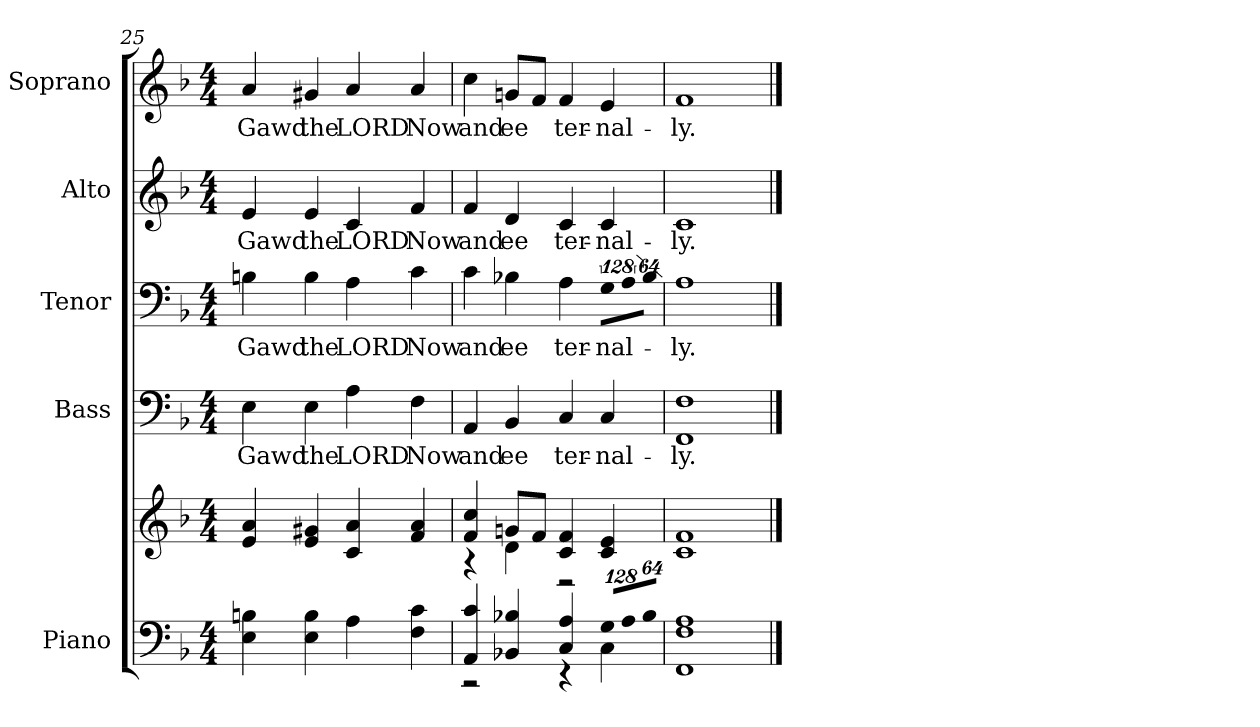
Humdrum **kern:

**kern	**kern	**kern	**text	**kern	**text	**kern	**text	**kern	**text
*part5	*part5	*part4	*part4	*part3	*part3	*part2	*part2	*part1	*part1
*staff6	*staff5	*staff4	*staff4	*staff3	*staff3	*staff2	*staff2	*staff1	*staff1
*I"Piano	*	*I"Bass	*	*I"Tenor	*	*I"Alto	*	*I"Soprano	*
*I'Pno.	*	*I'B.	*	*I'T.	*	*I'A.	*	*I'S.	*
!!LO:PB:g=z
*clefF4	*clefG2	*clefF4	*	*clefF4	*	*clefG2	*	*clefG2	*
*k[b-]	*k[b-]	*k[b-]	*	*k[b-]	*	*k[b-]	*	*k[b-]	*
*F:	*F:	*F:	*	*F:	*	*F:	*	*F:	*
*M4/4	*M4/4	*M4/4	*	*M4/4	*	*M4/4	*	*M4/4	*
=25	=25	=25	=25	=25	=25	=25	=25	=25	=25
!	!	!	!LO:LY:b:color=#000000	!	!	!	!	!	!
!	!	!	!	!	!LO:LY:b:color=#000000	!	!	!	!
!	!	!	!	!	!	!	!LO:LY:b:color=#000000	!	!
!	!	!	!	!	!	!	!	!	!LO:LY:b:color=#000000
4Ei\ 4Bni	4ei/ 4ai	4Ei\	Gawd	4Bni\	Gawd	4ei/	Gawd	4ai/	Gawd
!	!	!	!LO:LY:b:color=#000000	!	!	!	!	!	!
!	!	!	!	!	!LO:LY:b:color=#000000	!	!	!	!
!	!	!	!	!	!	!	!LO:LY:b:color=#000000	!	!
!	!	!	!	!	!	!	!	!	!LO:LY:b:color=#000000
4Ei\ 4Bi	4ei/ 4g#Xi	4Ei\	the	4Bi\	the	4ei/	the	4g#Xi/	the
!	!	!	!LO:LY:b:color=#000000	!	!	!	!	!	!
!	!	!	!	!	!LO:LY:b:color=#000000	!	!	!	!
!	!	!	!	!	!	!	!LO:LY:b:color=#000000	!	!
!	!	!	!	!	!	!	!	!	!LO:LY:b:color=#000000
4Ai\	4ci/ 4ai	4Ai\	LORD	4Ai\	LORD	4ci/	LORD	4ai/	LORD
!	!	!	!LO:LY:b:color=#000000	!	!	!	!	!	!
!	!	!	!	!	!LO:LY:b:color=#000000	!	!	!	!
!	!	!	!	!	!	!	!LO:LY:b:color=#000000	!	!
!	!	!	!	!	!	!	!	!	!LO:LY:b:color=#000000
4Fi\ 4ci	4fi/ 4ai	4Fi\	Now	4ci\	Now	4fi/	Now	4ai/	Now
=26	=26	=26	=26	=26	=26	=26	=26	=26	=26
*^	*^	*	*	*	*	*	*	*	*
!	!	!	!	!	!LO:LY:b:color=#000000	!	!	!	!	!	!
!	!	!	!	!	!	!	!LO:LY:b:color=#000000	!	!	!	!
!	!	!	!	!	!	!	!	!	!LO:LY:b:color=#000000	!	!
!	!	!	!	!	!	!	!	!	!	!	!LO:LY:b:color=#000000
4AAi/ 4ci	2r	4fi/ 4cci	4r	4AAi/	and	4ci\	and	4fi/	and	4cci\	and
!	!	!	!	!	!LO:LY:b:color=#000000	!	!	!	!	!	!
!	!	!	!	!	!	!	!LO:LY:b:color=#000000	!	!	!	!
!	!	!	!	!	!	!	!	!	!LO:LY:b:color=#000000	!	!
!	!	!	!	!	!	!	!	!	!	!	!LO:LY:b:color=#000000
4BB-Xi/ 4B-Xi	.	8gni/L	4di\	4BB-i/	ee	4B-Xi\	ee	4di/	ee	8gni/L	ee
.	.	8fi/J	.	.	.	.	.	.	.	8fi/J	.
!	!	!	!	!	!LO:LY:b:color=#000000	!	!	!	!	!	!
!	!	!	!	!	!	!	!LO:LY:b:color=#000000	!	!	!	!
!	!	!	!	!	!	!	!	!	!LO:LY:b:color=#000000	!	!
!	!	!	!	!	!	!	!	!	!	!	!LO:LY:b:color=#000000
4Ci/ 4Ai	4r	4ci/ 4fi	2r	4Ci/	ter-	4Ai\	ter-	4ci/	ter-	4fi/	ter-
*Xbrackettup	*	*	*	*	*	*	*	*	*	*	*
!LO:N:vis=8	!	!	!	!	!	!	!	!	!	!	!
!	!	!	!	!	!LO:LY:b:color=#000000	!LO:N:vis=8	!	!	!	!	!
!	!	!	!	!	!	!	!LO:LY:b:color=#000000	!	!	!	!
!	!	!	!	!	!	!	!	!	!LO:LY:b:color=#000000	!	!
!	!	!	!	!	!	!	!	!	!	!	!LO:LY:b:color=#000000
1024%85Gi/L	4Ci\	4ci/ 4ei	.	4Ci/	-nal-	1024%85Gi\L	-nal-	4ci/	-nal-	4ei/	-nal-
!LO:N:vis=8	!	!	!	!	!	!LO:N:vis=8	!	!	!	!	!
1024%85Ai/	.	.	.	.	.	1024%85Ai\	.	.	.	.	.
!LO:N:vis=8	!	!	!	!	!	!LO:N:vis=8	!	!	!	!	!
512%43B-i/J	.	.	.	.	.	512%43B-i\J	.	.	.	.	.
*v	*v	*	*	*	*	*	*	*	*	*	*
*	*v	*v	*	*	*	*	*	*	*	*
=27	=27	=27	=27	=27	=27	=27	=27	=27	=27
!	!	!	!LO:LY:b:color=#000000	!	!	!	!	!	!
!	!	!	!	!	!LO:LY:b:color=#000000	!	!	!	!
!	!	!	!	!	!	!	!LO:LY:b:color=#000000	!	!
!	!	!	!	!	!	!	!	!	!LO:LY:b:color=#000000
1FFi 1Fi 1Ai	1ci 1fi	1FFi 1Fi	-ly.	1Ai	-ly.	1ci	-ly.	1fi	-ly.
==	==	==	==	==	==	==	==	==	==
*-	*-	*-	*-	*-	*-	*-	*-	*-	*-
